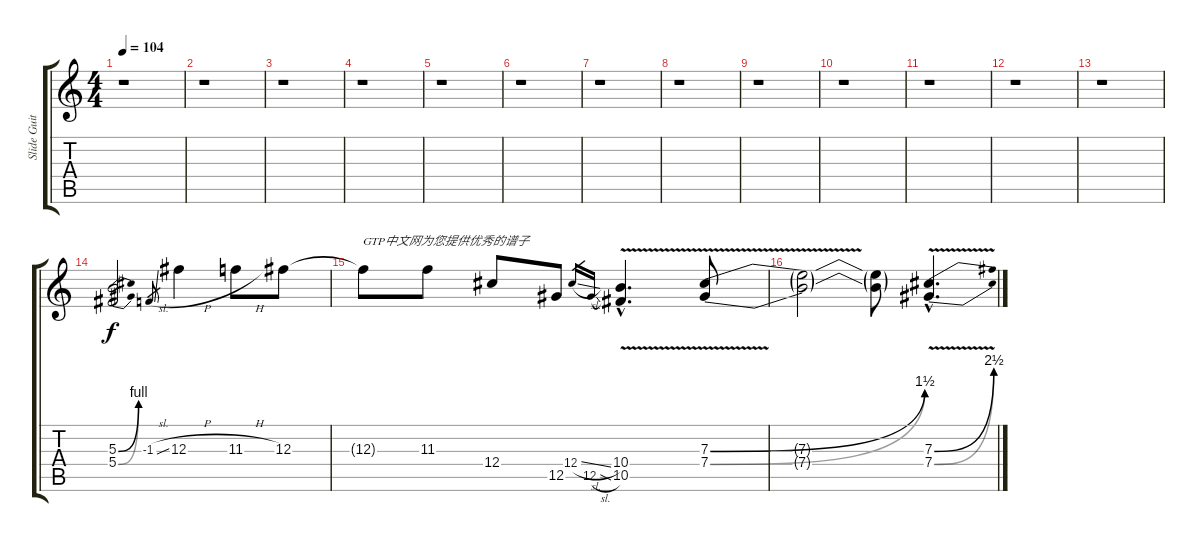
\track ("Slide Guitar" "Slide Guit") {instrument overdrivenguitar}
\staff {score tabs}
\tuning (Eb4 Bb3 Gb3 Db3 Ab2 Eb2) {hide}
\ts (4 4)
\tempo 104
\clef g2
\ks c
r.1{dy f instrument overdrivenguitar} |
r.1 |
r.1 |
r.1 |
r.1 |
r.1 |
r.1 |
r.1 |
r.1 |
r.1 |
r.1 |
r.1 |
r.1 |
(5.3{be (bend 0 0 60 4)} 5.4{be (bend 0 0 60 4)}).2 -1.3{sl}.8{gr} 12.3{h}.4 11.3{h}.8 12.3.8 |
12.3{t}.8{txt "GTP中文网为您提供优秀的谱子"} 11.3.8 12.4.8 12.5.8 12.4{sl}.16{gr} 12.5{sl}.16{gr} (10.4{v hac} 10.5{v hac}).4{d} (7.3{be (bend 0 0 60 6) v} 7.4{be (bend 0 0 60 6) v}).8 |
(7.3{t} 7.4{t}).2 (7.3{t} 7.4{t}).8 (7.3{be (bend 0 0 60 10) v hac} 7.4{be (bend 0 0 60 10) v hac}).4{d}
